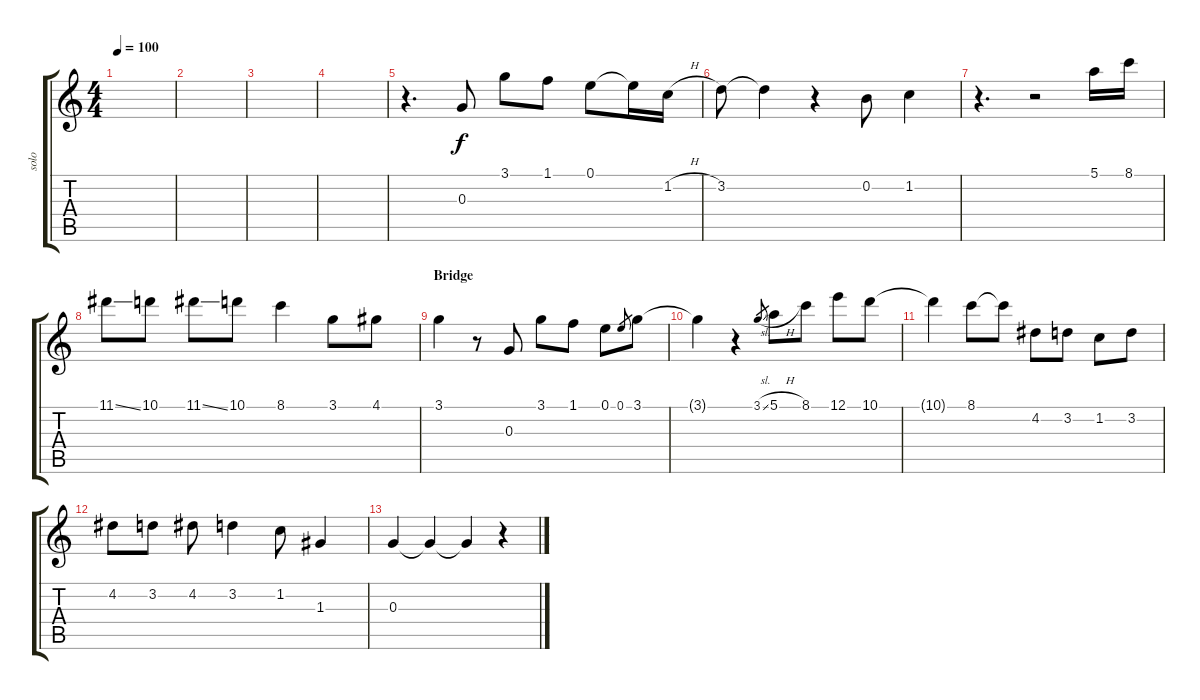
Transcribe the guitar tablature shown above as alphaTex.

\track ("solo" "solo") {instrument distortionguitar}
\staff {score tabs}
\tuning (E4 B3 G3 D3 A2 E2) {hide}
\ts (4 4)
\tempo 100
\clef g2
\ks c
|
|
|
|
r.4{d} 0.3.8 3.1.8 1.1.8 0.1.8 0.1{t}.16 1.2{h}.16 |
3.2.8 3.2{t}.4 r.4 0.2.8 1.2.4 |
r.4{d} r.2 5.1.16 8.1.16 |
11.1{ss}.8 10.1.8 11.1{ss}.8 10.1.8 8.1.4 3.1.8 4.1.8 |
\section ("" "Bridge")
3.1.4 r.8 0.3.8 3.1.8 1.1.8 0.1.8 0.1.8{gr} 3.1.8 |
3.1{t}.4 r.4 3.1{sl}.8{gr} 5.1{h}.8 8.1.8 12.1.8 10.1.8 |
10.1{t}.4 8.1.8 8.1{t}.8 4.2.8 3.2.8 1.2.8 3.2.8 |
4.2.8 3.2.8 4.2.8 3.2.4 1.2.8 1.3.4 |
0.3.4 0.3{t}.4 0.3{t}.4 r.4
